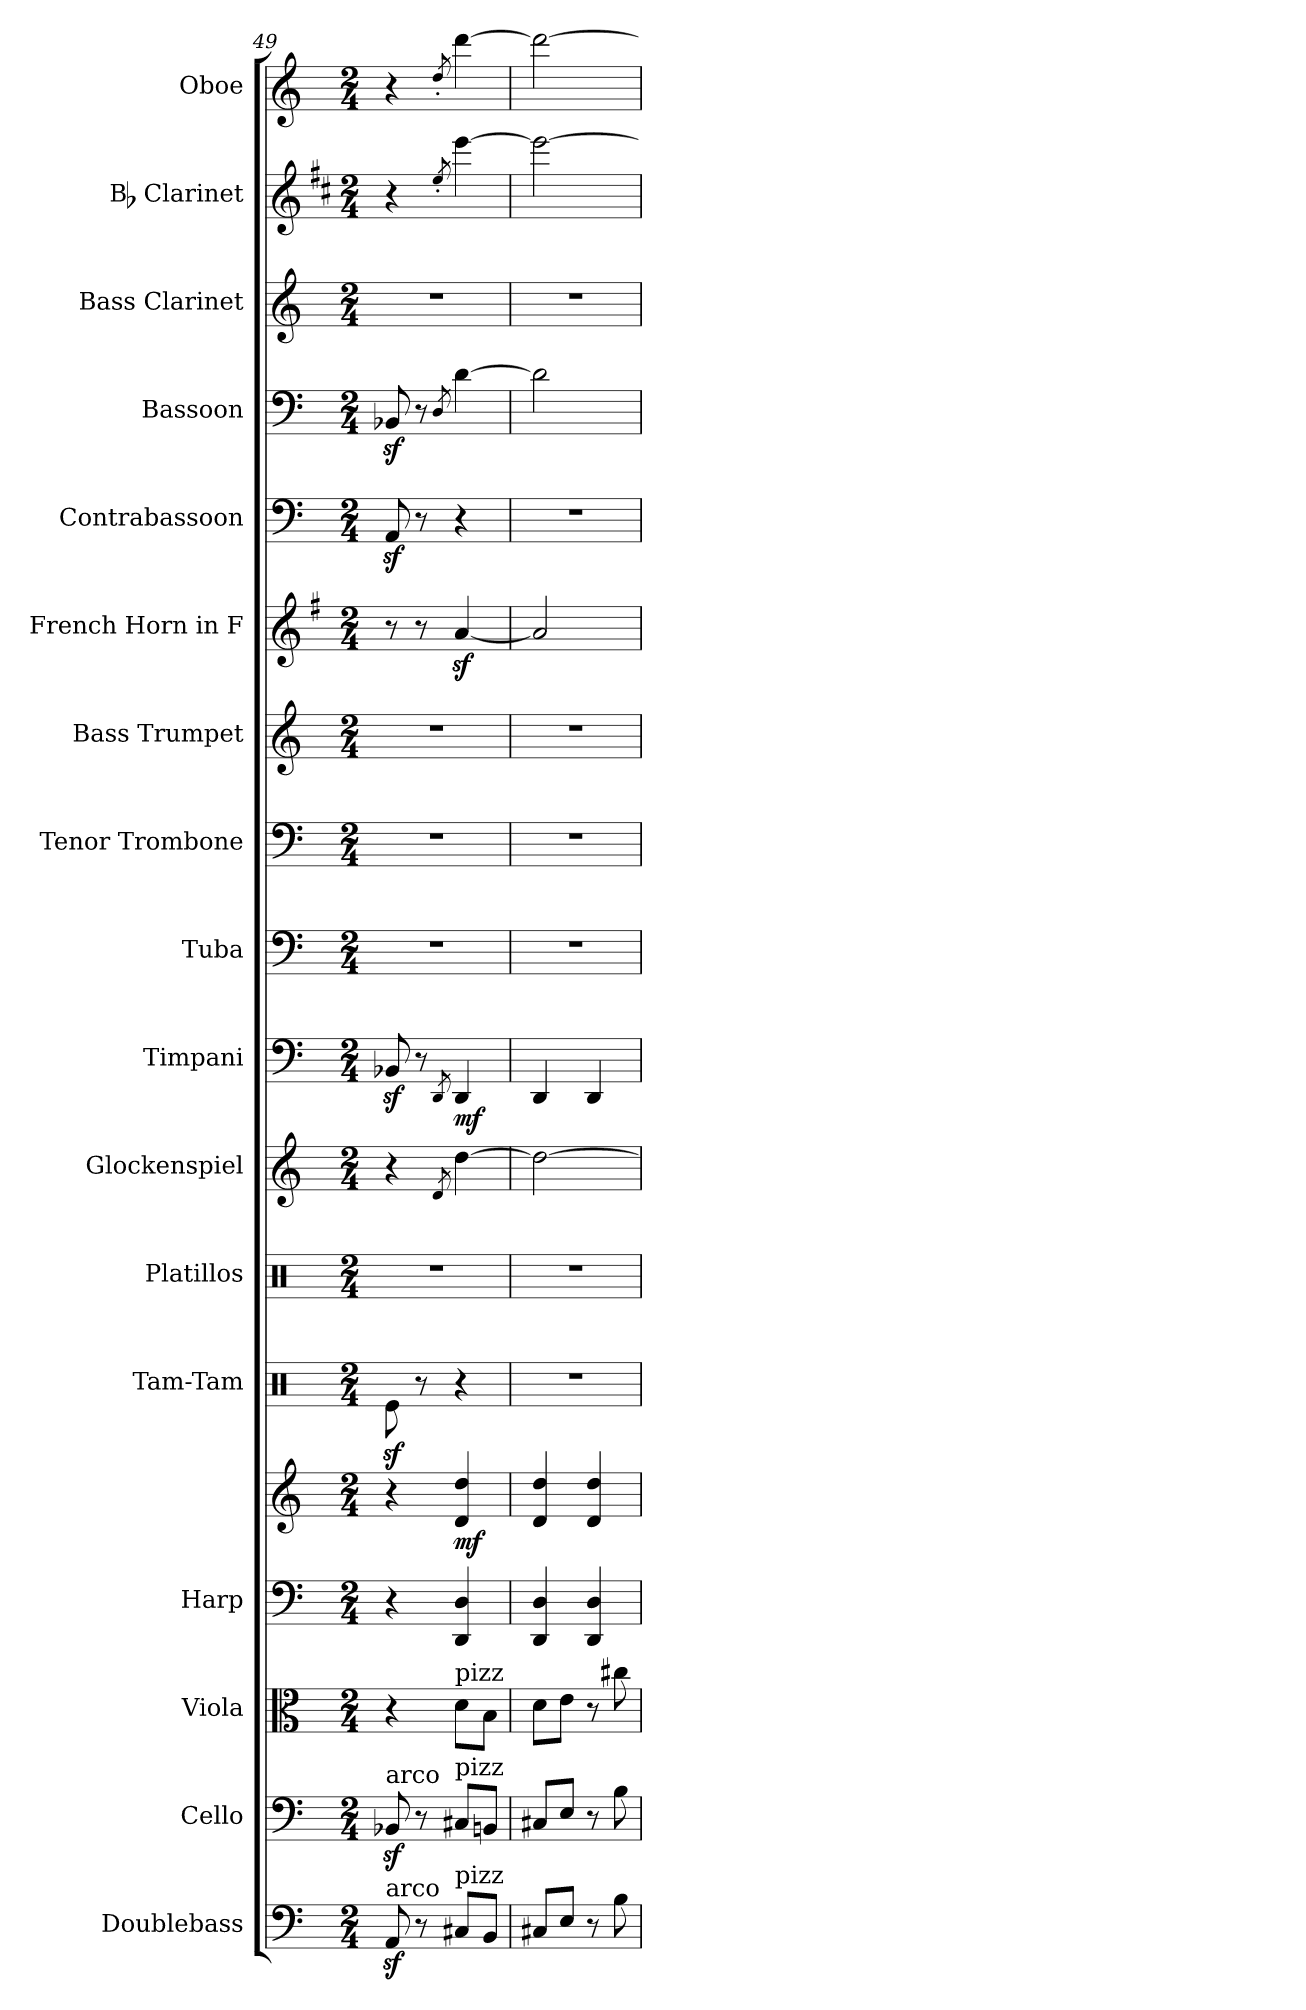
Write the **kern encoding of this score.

**kern	**kern	**kern	**kern	**kern	**dynam	**kern	**kern	**kern	**kern	**dynam	**kern	**kern	**kern	**kern	**kern	**kern	**kern	**kern	**kern
*part17	*part16	*part15	*part14	*part14	*part14	*part13	*part12	*part11	*part10	*part10	*part9	*part8	*part7	*part6	*part5	*part4	*part3	*part2	*part1
*staff18	*staff17	*staff16	*staff15	*staff14	*staff14/15	*staff13	*staff12	*staff11	*staff10	*staff10	*staff9	*staff8	*staff7	*staff6	*staff5	*staff4	*staff3	*staff2	*staff1
*I"Doublebass	*I"Cello	*I"Viola	*I"Harp	*	*	*I"Tam-Tam	*I"Platillos	*I"Glockenspiel	*I"Timpani	*	*I"Tuba	*I"Tenor Trombone	*I"Bass Trumpet	*I"French Horn in F	*I"Contrabassoon	*I"Bassoon	*I"Bass Clarinet	*I"Bb Clarinet	*I"Oboe
*	*	*I'Vla.	*	*	*	*	*I'Plat.	*I'Glk.	*	*	*I'Tba.	*	*	*	*	*	*	*	*I'Ob.
*clefF4	*clefF4	*clefC3	*clefF4	*clefG2	*	*clefX	*clefX	*clefG2	*clefF4	*	*clefF4	*clefF4	*clefG2	*clefG2	*clefF4	*clefF4	*clefG2	*clefG2	*clefG2
*ITrd7c12	*	*	*	*	*	*	*	*ITrd-14c-24	*	*	*	*	*ITrd8c14	*ITrd4c7	*ITrd7c12	*	*ITrd8c14	*ITrd1c2	*
*k[]	*k[]	*k[]	*k[]	*k[]	*	*k[]	*k[]	*k[]	*k[]	*	*k[]	*k[]	*k[]	*k[]	*k[]	*k[]	*k[]	*k[]	*k[]
*M2/4	*M2/4	*M2/4	*M2/4	*M2/4	*	*M2/4	*M2/4	*M2/4	*M2/4	*	*M2/4	*M2/4	*M2/4	*M2/4	*M2/4	*M2/4	*M2/4	*M2/4	*M2/4
=49	=49	=49	=49	=49	=49	=49	=49	=49	=49	=49	=49	=49	=49	=49	=49	=49	=49	=49	=49
!	!LO:TX:a:t=arco	!	!	!	!	!	!	!	!	!	!	!	!	!	!	!	!	!	!
!LO:TX:a:t=arco	!	!	!	!	!	!	!	!	!	!	!	!	!	!	!	!	!	!	!
8AAAz</	8BB-Xz</	4r	4r	4r	.	8Rez>\	2r	4r	8BB-Xz</	.	2r	2r	2r	8r	8AAAz</	8BB-Xz</	2r	4r	4r
8r	8r	.	.	.	.	8r	.	.	8r	.	.	.	.	8r	8r	8r	.	.	.
.	.	.	.	.	.	.	.	8qddd/	8qDD/	.	.	.	.	.	.	8qD/	.	8qdd'/	8qdd'/
!	!	!LO:TX:a:t=pizz	!	!	!	!	!	!	!	!	!	!	!	!	!	!	!	!	!
!	!LO:TX:a:t=pizz	!	!	!	!	!	!	!	!	!	!	!	!	!	!	!	!	!	!
!LO:TX:a:t=pizz	!	!	!	!	!	!	!	!	!	!	!	!	!	!	!	!	!	!	!
!	!	!	!	!	!LO:DY:b	!	!	!	!	!LO:DY:b	!	!	!	!	!	!	!	!	!
8CC#X/L	8C#X/L	8d\L	4DD/ 4D/	4d/ 4dd/	mf	4r	.	[4dddd\	4DD/	mf	.	.	.	[4dz</	4r	[4d\	.	[4ddd\	[4ddd\
8BBB/J	8BBn/J	8B\J	.	.	.	.	.	.	.	.	.	.	.	.	.	.	.	.	.
=50	=50	=50	=50	=50	=50	=50	=50	=50	=50	=50	=50	=50	=50	=50	=50	=50	=50	=50	=50
8CC#X/L	8C#X/L	8d\L	4DD/ 4D/	4d/ 4dd/	.	2r	2r	2dddd\_	4DD/	.	2r	2r	2r	2d/]	2r	2d\]	2r	2ddd\_	2ddd\_
8EE/J	8E/J	8e\J	.	.	.	.	.	.	.	.	.	.	.	.	.	.	.	.	.
8r	8r	8r	4DD/ 4D/	4d/ 4dd/	.	.	.	.	4DD/	.	.	.	.	.	.	.	.	.	.
8BB\	8B\	8cc#X\	.	.	.	.	.	.	.	.	.	.	.	.	.	.	.	.	.
=	=	=	=	=	=	=	=	=	=	=	=	=	=	=	=	=	=	=	=
*-	*-	*-	*-	*-	*-	*-	*-	*-	*-	*-	*-	*-	*-	*-	*-	*-	*-	*-	*-
